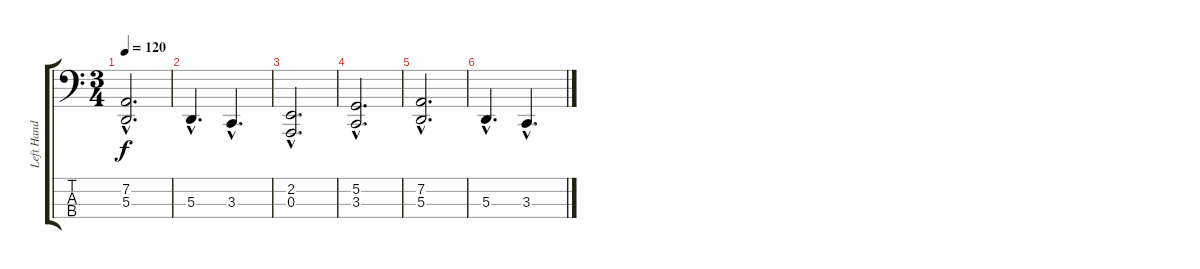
\track ("Left Hand Piano" "Left Hand ") {instrument acousticgrandpiano}
\staff {score tabs}
\tuning (G2 D2 A1 E1) {hide}
\ts (3 4)
\tempo 120
\clef f4
\ks c
(7.2{hac} 5.3{hac}).2{d dy f} |
5.3{hac}.4{d} 3.3{hac}.4{d} |
(2.2{hac} 0.3{hac}).2{d} |
(5.2{hac} 3.3{hac}).2{d} |
(7.2{hac} 5.3{hac}).2{d} |
5.3{hac}.4{d} 3.3{hac}.4{d}
